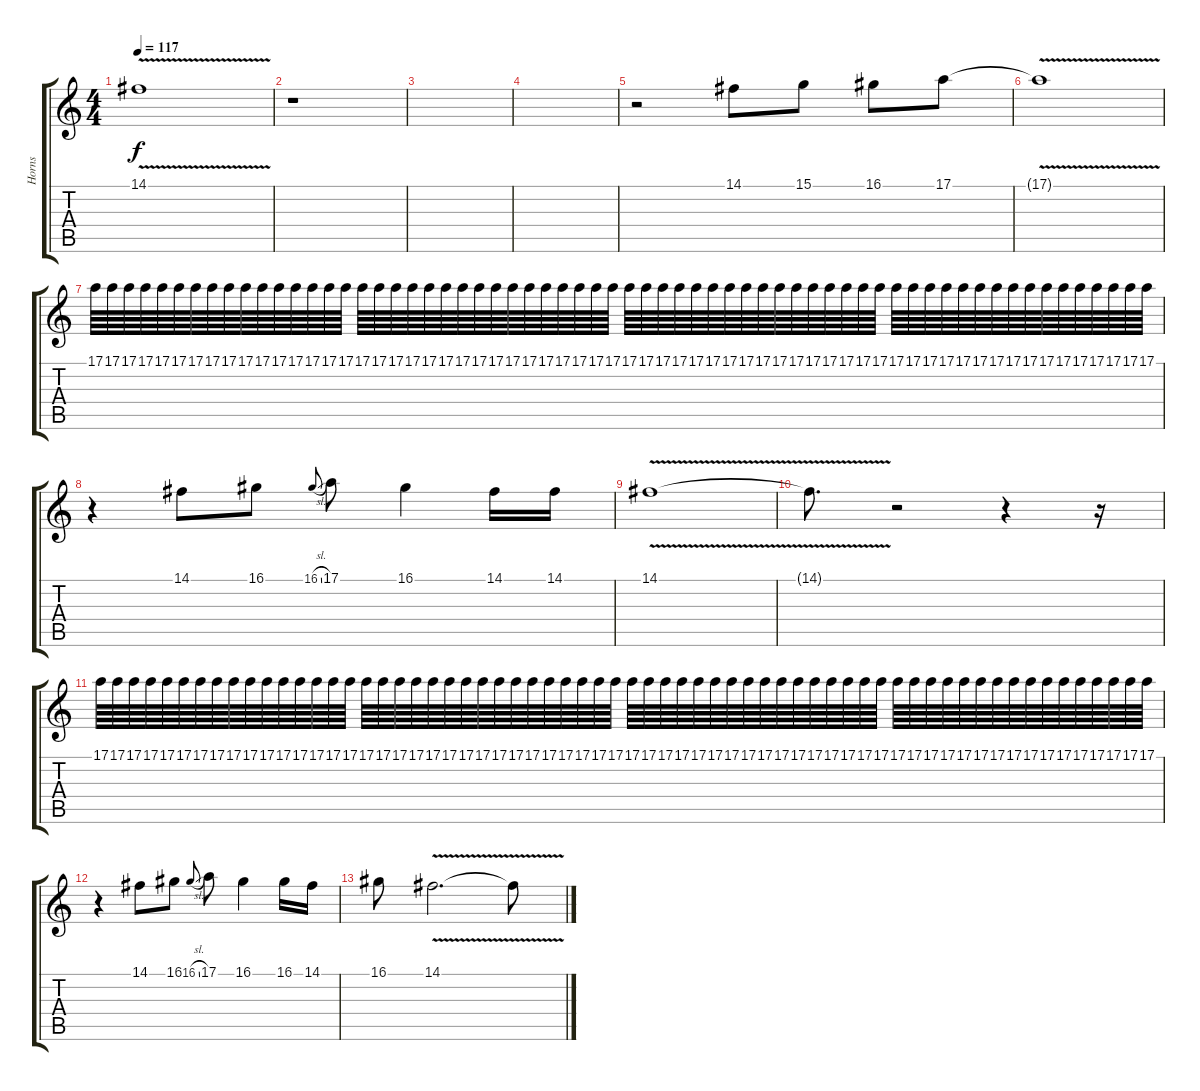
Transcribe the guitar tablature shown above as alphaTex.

\track ("Horns" "Horns") {instrument trumpet}
\staff {score tabs}
\tuning (E4 B3 G3 D3 A2 E2) {hide}
\ts (4 4)
\tempo 117
\clef g2
\ks c
14.1{v}.1{dy f} |
r.1 |
|
|
r.2 14.1.8 15.1.8 16.1.8 17.1.8 |
17.1{v t}.1 |
17.1.64{volume 16} 17.1.64 17.1.64 17.1.64 17.1.64 17.1.64 17.1.64 17.1.64 17.1.64 17.1.64 17.1.64 17.1.64 17.1.64 17.1.64 17.1.64 17.1.64 17.1.64 17.1.64 17.1.64 17.1.64 17.1.64 17.1.64 17.1.64 17.1.64 17.1.64 17.1.64 17.1.64 17.1.64 17.1.64 17.1.64 17.1.64 17.1.64 17.1.64 17.1.64 17.1.64 17.1.64 17.1.64 17.1.64 17.1.64 17.1.64 17.1.64 17.1.64 17.1.64 17.1.64 17.1.64 17.1.64 17.1.64 17.1.64 17.1.64 17.1.64 17.1.64 17.1.64 17.1.64 17.1.64 17.1.64 17.1.64 17.1.64 17.1.64 17.1.64 17.1.64 17.1.64 17.1.64 17.1.64 17.1.64 |
r.4 14.1.8 16.1.8 16.1{sl}.8{gr onbeat} 17.1.8 16.1.4 14.1.16 14.1.16 |
14.1{v}.1 |
14.1{t}.8{d} r.2 r.4 r.16 |
17.1.64 17.1.64 17.1.64 17.1.64 17.1.64 17.1.64 17.1.64 17.1.64 17.1.64 17.1.64 17.1.64 17.1.64 17.1.64 17.1.64 17.1.64 17.1.64 17.1.64 17.1.64 17.1.64 17.1.64 17.1.64 17.1.64 17.1.64 17.1.64 17.1.64 17.1.64 17.1.64 17.1.64 17.1.64 17.1.64 17.1.64 17.1.64 17.1.64 17.1.64 17.1.64 17.1.64 17.1.64 17.1.64 17.1.64 17.1.64 17.1.64 17.1.64 17.1.64 17.1.64 17.1.64 17.1.64 17.1.64 17.1.64 17.1.64 17.1.64 17.1.64 17.1.64 17.1.64 17.1.64 17.1.64 17.1.64 17.1.64 17.1.64 17.1.64 17.1.64 17.1.64 17.1.64 17.1.64 17.1.64 |
r.4 14.1.8 16.1.8 16.1{sl}.8{gr onbeat} 17.1.8 16.1.4 16.1.16 14.1.16 |
16.1.8 14.1{v}.2{d} 14.1{t}.8
